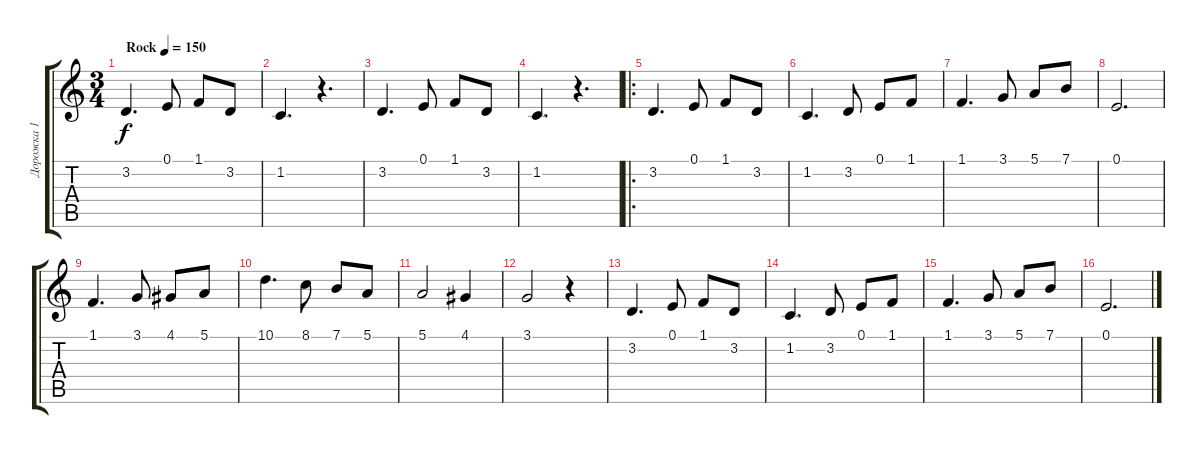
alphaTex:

\track ("Дорожка 1" "Дорожка 1") {instrument acousticgrandpiano}
\staff {score tabs}
\tuning (E4 B3 G3 D3 A2 E2) {hide}
\ts (3 4)
\tempo (150 "Rock")
\clef g2
\ks c
3.2.4{d dy f instrument acousticgrandpiano} 0.1.8 1.1.8 3.2.8 |
1.2.4{d} r.4{d} |
3.2.4{d} 0.1.8 1.1.8 3.2.8 |
1.2.4{d} r.4{d} |
\ro
3.2.4{d} 0.1.8 1.1.8 3.2.8 |
1.2.4{d} 3.2.8 0.1.8 1.1.8 |
1.1.4{d} 3.1.8 5.1.8 7.1.8 |
0.1.2{d} |
1.1.4{d} 3.1.8 4.1.8 5.1.8 |
10.1.4{d} 8.1.8 7.1.8 5.1.8 |
5.1.2 4.1.4 |
3.1.2 r.4 |
3.2.4{d} 0.1.8 1.1.8 3.2.8 |
1.2.4{d} 3.2.8 0.1.8 1.1.8 |
1.1.4{d} 3.1.8 5.1.8 7.1.8 |
0.1.2{d}
